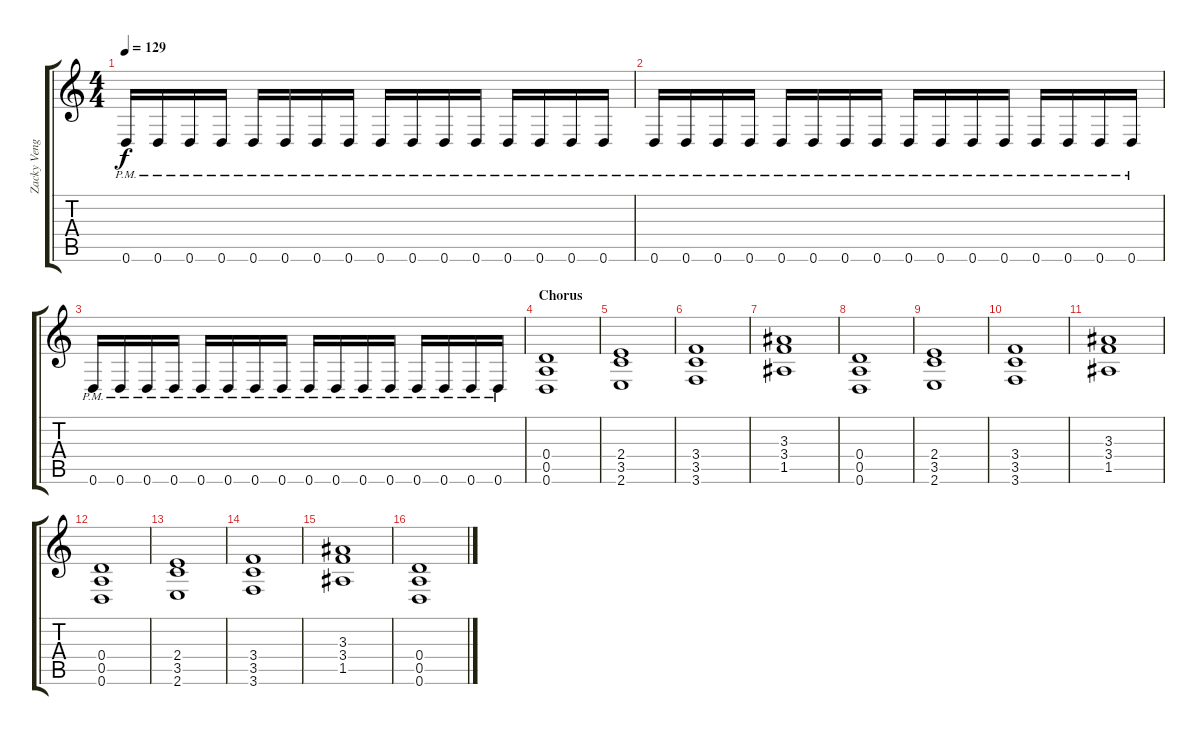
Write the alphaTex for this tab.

\track ("Zacky Vengeance (Rhythm)" "Zacky Veng") {instrument distortionguitar}
\staff {score tabs}
\tuning (E4 B3 G3 D3 A2 D2) {hide}
\ts (4 4)
\tempo 129
\clef g2
\ks c
0.6{pm}.16{dy f} 0.6{pm}.16 0.6{pm}.16 0.6{pm}.16 0.6{pm}.16 0.6{pm}.16 0.6{pm}.16 0.6{pm}.16 0.6{pm}.16 0.6{pm}.16 0.6{pm}.16 0.6{pm}.16 0.6{pm}.16 0.6{pm}.16 0.6{pm}.16 0.6{pm}.16 |
0.6{pm}.16 0.6{pm}.16 0.6{pm}.16 0.6{pm}.16 0.6{pm}.16 0.6{pm}.16 0.6{pm}.16 0.6{pm}.16 0.6{pm}.16 0.6{pm}.16 0.6{pm}.16 0.6{pm}.16 0.6{pm}.16 0.6{pm}.16 0.6{pm}.16 0.6{pm}.16 |
0.6{pm}.16 0.6{pm}.16 0.6{pm}.16 0.6{pm}.16 0.6{pm}.16 0.6{pm}.16 0.6{pm}.16 0.6{pm}.16 0.6{pm}.16 0.6{pm}.16 0.6{pm}.16 0.6{pm}.16 0.6{pm}.16 0.6{pm}.16 0.6{pm}.16 0.6{pm}.16 |
\section ("" "Chorus")
(0.4 0.5 0.6).1 |
(2.4 3.5 2.6).1 |
(3.4 3.5 3.6).1 |
(3.3 3.4 1.5).1 |
(0.4 0.5 0.6).1 |
(2.4 3.5 2.6).1 |
(3.4 3.5 3.6).1 |
(3.3 3.4 1.5).1 |
(0.4 0.5 0.6).1 |
(2.4 3.5 2.6).1 |
(3.4 3.5 3.6).1 |
(3.3 3.4 1.5).1 |
(0.4 0.5 0.6).1
